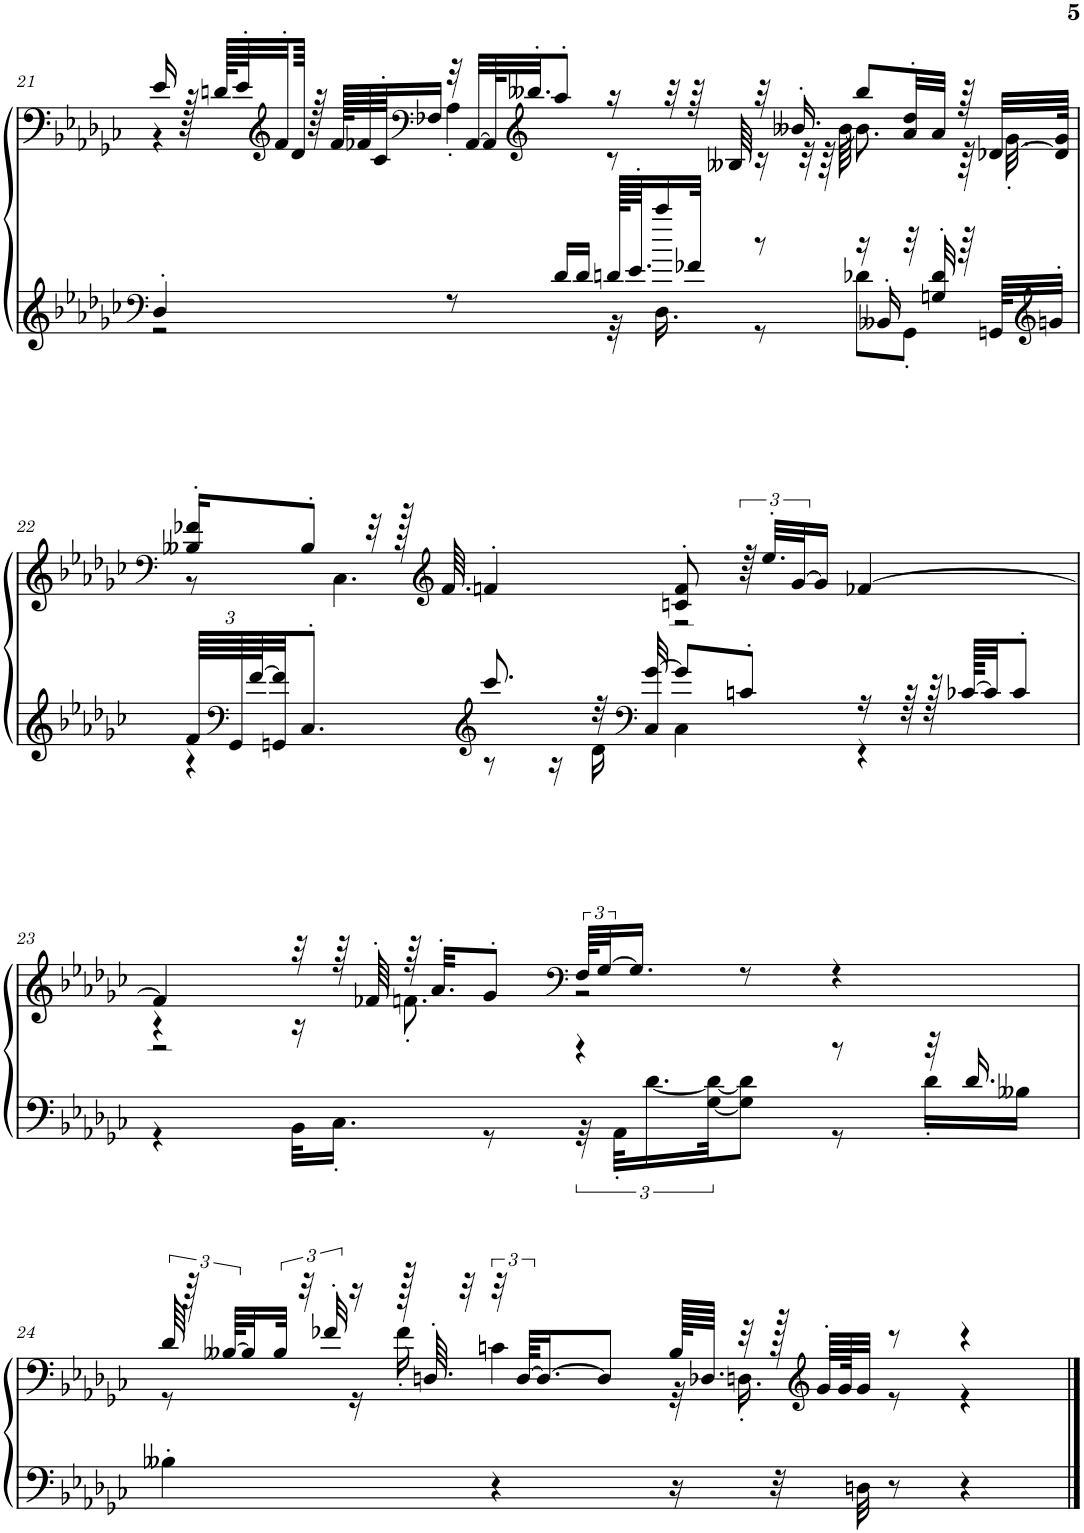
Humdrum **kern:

**kern	**kern
*part1	*part1
*staff2	*staff1
*I"ピアノ	*
!!LO:PB:g=z
*clefF4	*clefF4
*k[b-e-a-d-g-c-]	*k[b-e-a-d-g-c-]
*M4/4	*M4/4
=21	=21
*^	*^
4D-'/	2r	16e-/	4r
.	.	128r	.
.	.	128dn/KLLLL	.
.	.	64e-'/J	.
*	*	*clefG2	*
.	.	32f'/	.
.	.	64d/JJJk	.
.	.	128r	.
.	.	128f/KLLLL	.
.	.	64f-X/	.
.	.	64c-'/JJ	.
*	*	*clefF4	*
.	.	16F-X/JJ	.
8r	.	32r	4A-'\
.	.	[32AA-/LLL	.
.	.	64AA-/K]	.
*	*	*clefG2	*
.	.	32.bb--X'/JJ	.
16d-/LL	.	8aa-'/J	.
16d-/JJ	.	.	.
128dn/KLLLL	32r	16r	8r
64.e-'/JJ	.	.	.
16ccc-/	16.D-\	.	.
.	.	32r	.
32f-X/JJk	.	64r	.
.	.	64B--X/	.
8r	8r	32r	16r
.	.	16.b--X'/	.
.	.	.	32r
.	.	.	64r
.	.	.	[64b--\
16r	8d-X\L	8bb--/L	8.b--\]
16BB--X'/	.	.	.
32r	8GG-'\J	32a-/' 32dd-/'LL	.
32Gn/' 32d-/'	.	32a-/JJJ	.
64r	.	64r	64r
64GGn/KLLL	.	[32d-X/LLL	32.g-'\
*clefG2	*	*	*
32gn'/JJJ	.	.	.
.	.	64d-/] 64g-/JJJk	.
!!LO:LB:g=z	!!
=22	=22	=22	=22
*	*	*clefF4	*
*Xbrackettup	*	*	*
96f/LLLL	4r	16B--X/' 16f-X/'KL	8r
*clefF4	*	*	*
96GG-/	.	.	.
[96f/J	.	.	.
32GGn/ 32f/]JJ	.	.	.
8.C-'/J	.	8B--'/J	.
.	.	.	4.C-\
.	.	32r	.
.	.	128r	.
*	*	*clefG2	*
.	.	64.f-/	.
*clefG2	*	*	*
8.ccc-/	8r	4fn'/	.
.	16r	.	.
32r	16d-\	.	.
*clefF4	*	*	*
32C-/ [32g-/	.	.	.
8g-/L]	4C-\	8cn/' 8f/'	2r
8cn'/J	.	96r	.
.	.	48.ee-'/LLL	.
.	.	[48g-/J	.
.	.	16g-/JJ]	.
16r	4r	[4f-X/	.
64r	.	.	.
128r	.	.	.
[128c-X/KKLLL	.	.	.
32c-/JJ]	.	.	.
8c-'/J	.	.	.
!!LO:LB:g=z	!!
=23	=23	=23	=23
2r	4r	4f-/]	4r
.	32BB-\KLL	32r	16r
.	16.C-'\JJ	64r	.
.	.	64f-X'/	.
.	.	64r	8.fn'\
.	.	32.a-'/KKL	.
.	8r	8g-'/J	.
*	*	*clefF4	*
*	*brackettup	*	*
4r	48r	96F/KLLL	2r
.	.	[48G-/J	.
.	48AA-'\KLL	.	.
.	.	16.G-/JJ]	.
.	[24.d-\	.	.
.	[48G-\ 48d-\_JK	.	.
.	8G-\] 8d-\]J	8r	.
8r	8r	4r	.
32r	16d-'\LL	.	.
16.d-/	.	.	.
.	16B--X\JJ	.	.
*v	*v	*	*
!!LO:LB:g=z	!!
=24	=24	=24
4B--X'\	96d-/	8r
.	96r	.
.	[96B--X/KLLL	.
.	32B--/]	.
.	48B--/JJJ	.
.	48r	.
.	48f-X'/	.
.	16r	16r
.	128r	16f-'\
.	64.Dn'/	.
.	32r	.
4r	48r	4cn\
.	[96D/KKLL	.
.	16.D/J_	.
.	8D/J]	.
16r	128B--/KLLLL	32r
.	64.D-X/JJJJ	.
.	32r	16.Dn'\
32r	128r	.
*	*clefG2	*
.	64g-'/LLLL	.
.	128g-/JK	.
32Dn\	32g-/JJJ	.
8r	8r	8r
4r	4r	4r
*	*v	*v
==	==
*-	*-
